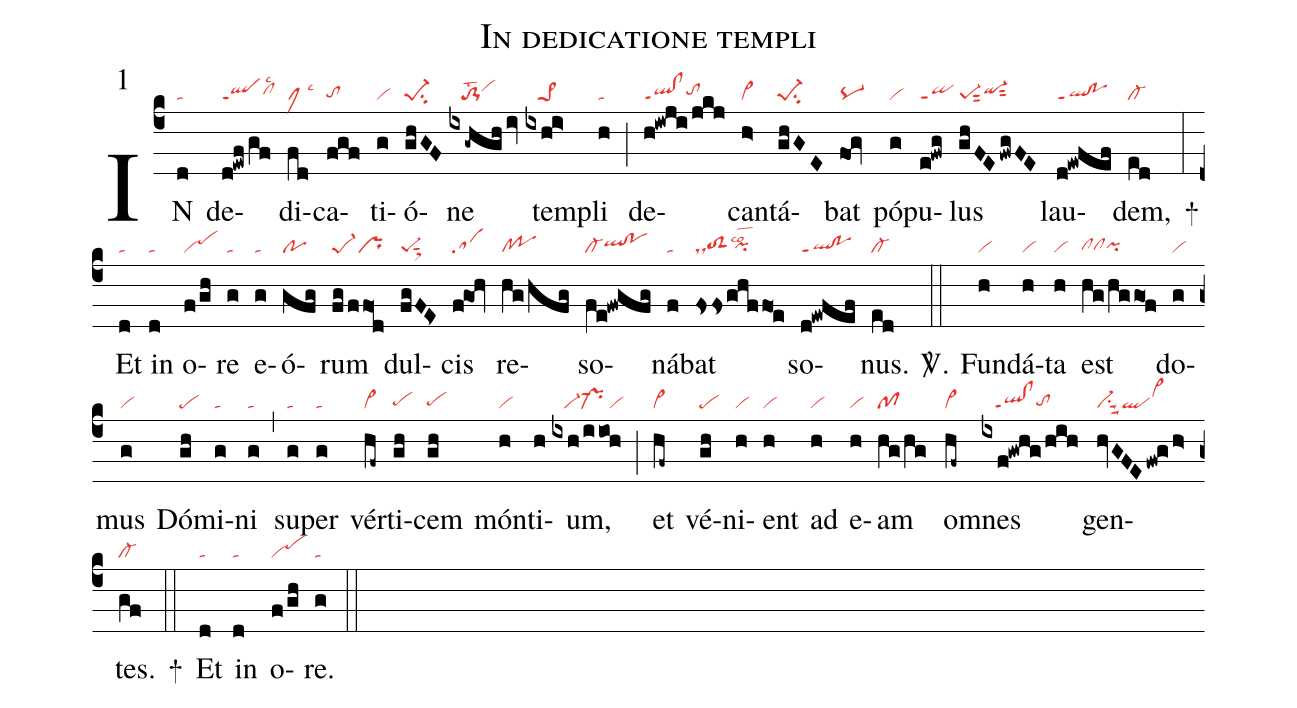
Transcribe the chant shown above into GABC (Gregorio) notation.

name: In dedicatione templi;
mode: 1;
nabc-lines: 1;
%%
(c4)
IN(d|ta) de(d!ewf/gf|qlppt1clhhlsc2)di(fd|clMlsc3)ca(fgf|tohg)ti(g|vi)ó(ghGF|pe-1su2)ne(ix-ghgh/iv|///to-1lst2vihi) tem(ixhi>|///pe>1)pli(h|ta) (;)
de(h!iwji/jkj|ql!clppt1tohh)can(h>|vi>)tá(ghGE|pe-1su2)bat(fOg|pq-) pó(g|vi)pu(e!fwg|qippt1)lus(ghFEfwgFE|pe-1sut2qi-hhsut2) lau(d!ewfef|ql!poppt1)dem,(ed|cl-) +(:)
Et(d|ta) in(d|ta) o(f/gh|vipehi)re(g|ta) e(g|ta)ó(gfg|po)rum(fg/ffo1d|pe-1pr) dul(fgFE>|pe-1sut1sux1)cis(fgOh|sa) re(hg/hfg|cl!po)so(fe!fwgfg|cl-qlhh!pohh)ná(f|ta)bat(fssghffo1!e|dstoS2hgpihglsco2) so(d!ewfef|ql!poppt1)nus.(ed|cl-) <sp>V/</sp>.(::)
Fun(h|vi)dá(h|vi)ta(h|vi) est(hg/hggo1!f|clhgclhgpihg) do(g|vi)mus(g|vi) Dó(gh|pe)mi(g|ta)ni(g|ta) (,)
su(g|ta)per(g|ta) vér(hf~|vi>)ti(gh|pehg)cem(gh|pehg) món(h|vi)ti(h)um,(ixh/iioh|///vi-pr-/vi) (;)
et(hf~|vi>) vé(gh|pe)ni(h|vi)ent(h|vi) ad(h|vi) e(h|vi)am(hg/hg|pf) o(hf~|vi>)mnes(ixf!gwhg/hih|///ql!clppt1tohg) gen(hvGFEfw!g/h>|vi-su1suu2qlvi>hj)tes.(gf|cl-) +(::)
Et(d|ta) in(d|ta) o(f/gh|vipehi)re.(g|ta) (::)
